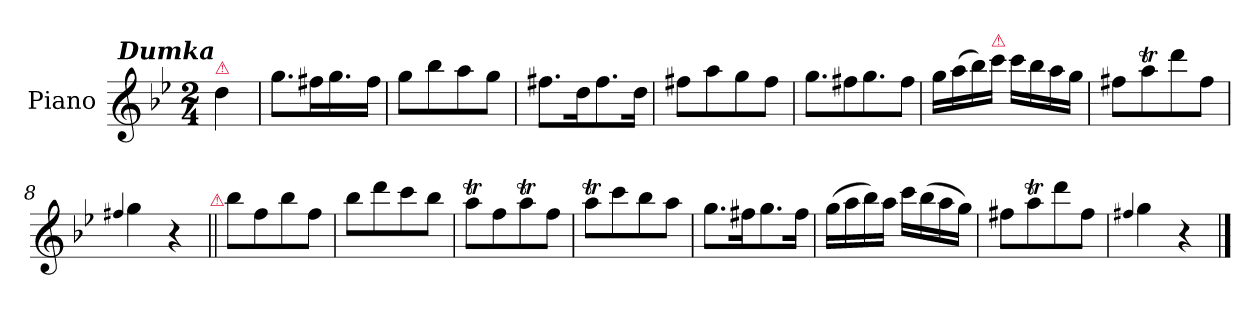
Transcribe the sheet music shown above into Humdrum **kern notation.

**kern
*part1
*staff1
*I"Piano
*I'Pno
*clefG2
*k[b-e-]
*M2/4
=
!LO:TX:a:color=crimson:t=⚠
!LO:TX:a:Bi:rj:t=Dumka
4dd\
=1
8.gg\L
16ff#X\L
!LO:N:vis=16.
8.gg\
16ff#\JJ
=2
8gg\L
8bb-\
8aa\
8gg\J
=3
8.ff#X\L
16dd\K
8.ff#\
16dd\Jk
=4
8ff#X\L
8aa\
8gg\
8ff#\J
=5
8.gg\L
!LO:N:vis=8
16ff#X\
8.gg\
!LO:N:vis=8
16ff#\J
=6
16gg\LL
(>16aa\
16bb-\)
!LO:TX:a:color=crimson:t=⚠
16ccc\JJ
16ccc\LL
16bb-\
16aa\
16gg\JJ
=7
8ff#X\L
8aat\
8ddd\
8ff#\J
=8
4qqff#X/
4gg\
4r
!LO:TX:a:color=crimson:t=⚠
=9||
8bb-\L
8ff\
8bb-\
8ff\J
=10
8bb-\L
8ddd\
8ccc\
8bb-\J
=11
8aat\L
8ff\
8aat\
8ff\J
=12
8aat\L
8ccc\
8bb-\
8aa\J
=13
8.gg\L
16ff#X\K
8.gg\
16ff#\Jk
=14
(>16gg\LL
16aa\
16bb-\)
16aa\JJ
16ccc\LL
(>16bb-\
16aa\
16gg\JJ)
=15
8ff#X\L
8aat\
8ddd\
8ff#\J
=16
4qqff#X/
4gg\
4r
==
*-
